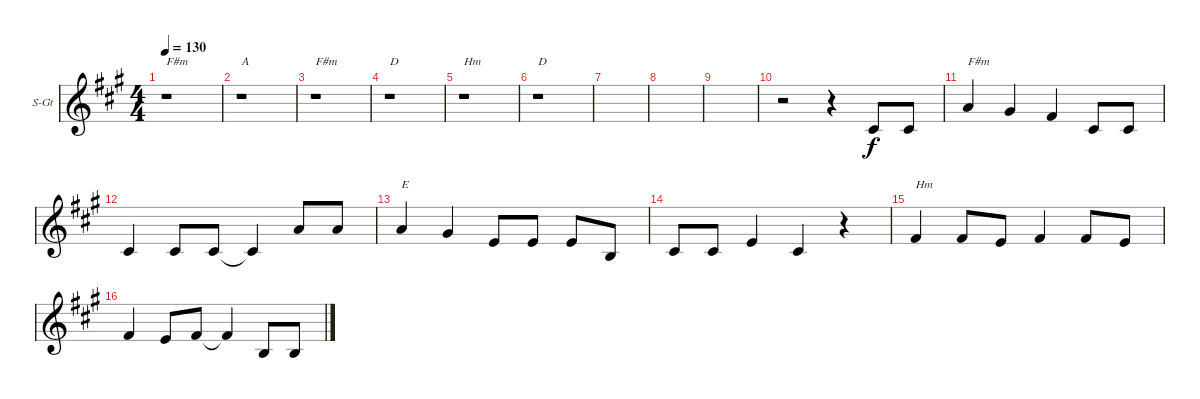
\bracketExtendMode groupsimilarinstruments
\firstSystemTrackNameOrientation horizontal
\otherSystemsTrackNameOrientation horizontal
\track ("VOCAL" "S-Gt") {instrument accordion}
\staff {score}
\tuning (E4 B3 G3 D3 A2 E2)
\displaytranspose 12
\ts (4 4)
\beaming (8 2 2 2 2)
\tempo 130
\clef g2
\ks f#minor
r.1{txt "F#m" dy f instrument accordion} |
r.1{txt "A"} |
r.1{txt "F#m"} |
r.1{txt "D"} |
r.1{txt "Hm"} |
r.1{txt "D"} |
|
|
|
r.2 r.4 4.5.8 4.5.8 |
2.3.4{txt "F#m"} 1.3.4 4.4.4 4.5.8 4.5.8 |
4.5.4 4.5.8 4.5.8 4.5{t}.4 2.3.8 2.3.8 |
2.3.4{txt "E"} 1.3.4 2.4.8 2.4.8 2.4.8 2.5.8 |
4.5.8 4.5.8 2.4.4 4.5.4 r.4 |
4.4.4{txt "Hm"} 4.4.8 2.4.8 4.4.4 4.4.8 2.4.8 |
4.4.4 2.4.8 4.4.8 4.4{t}.4 2.5.8 2.5.8
